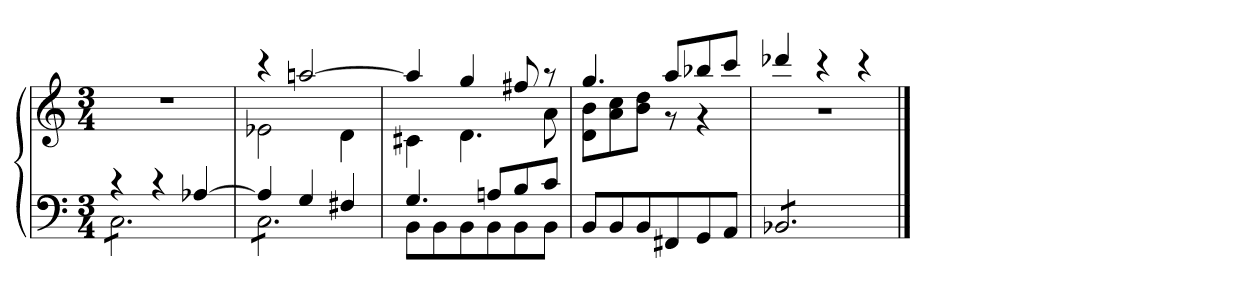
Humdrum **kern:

**kern	**kern
*part1	*part1
*staff2	*staff1
*clefF4	*clefG2
*k[]	*k[]
*M3/4	*M3/4
=1	=1
*^	*
*tremolo	*	*
4r	8CL	2.r
.	8C	.
4r	8C	.
.	8C	.
[4A-X	8C	.
.	8CJ	.
=2	=2	=2
*	*	*^
4A-]	8CL	4r	2e-X
.	8C	.	.
4G	8C	[2aan	.
.	8C	.	.
4F#X	8C	.	4d
.	8CJ	.	.
=3	=3	=3	=3
4.G	8BBL	4aa]	4c#X
.	8BB	.	.
.	8BB	4gg	4.d
8AnL	8BB	.	.
8B	8BB	8ff#X	.
8cJ	8BBJ	8r	8a
*Xtremolo	*	*	*
*v	*v	*	*
=4	=4	=4
8BBL	4.gg	8d 8bL
8BB	.	8a 8cc
8BB	.	8b 8ddJ
8FF#X	8aaL	8r
8GG	8bb-X	4r
8AAJ	8cccJ	.
=5	=5	=5
*tremolo	*	*
8BB-XL	4ddd-X	2.r
8BB-X	.	.
8BB-X	4r	.
8BB-X	.	.
8BB-X	4r	.
8BB-XJ	.	.
*Xtremolo	*	*
*	*v	*v
==	==
*-	*-
